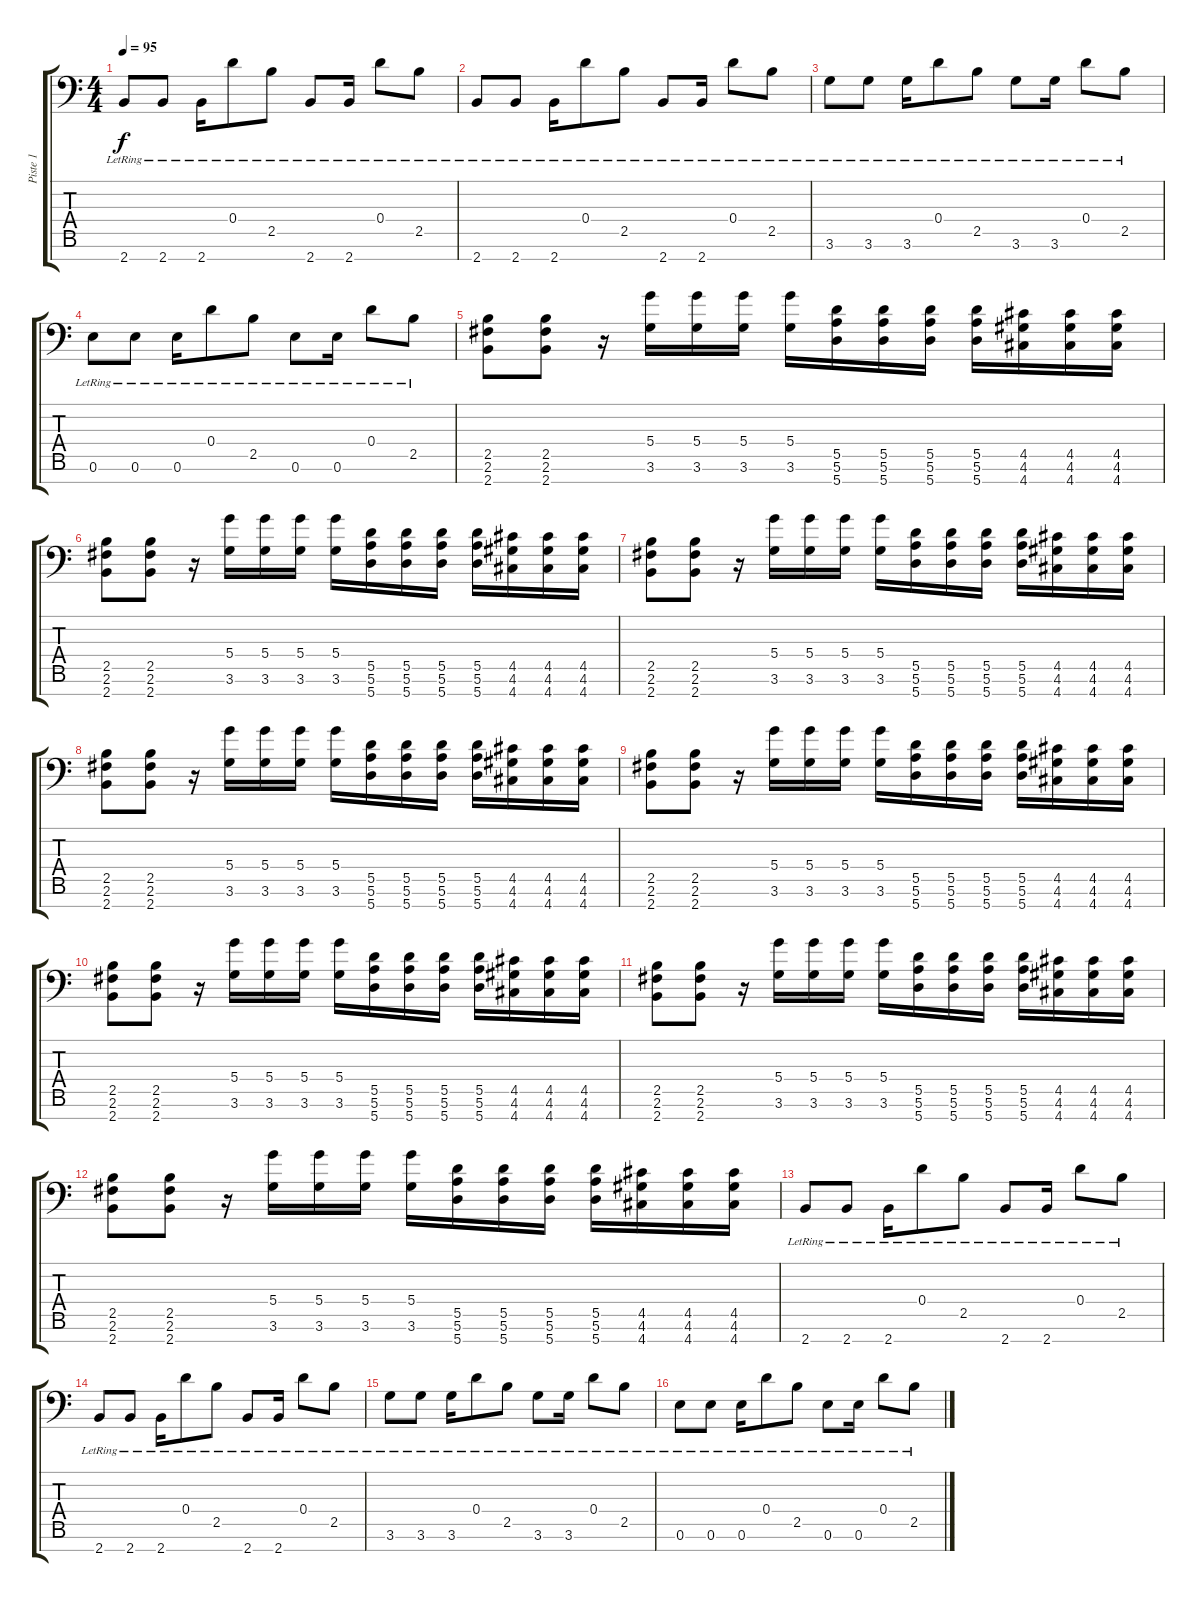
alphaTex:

\track ("Piste 1" "Piste 1") {instrument electricguitarclean}
\staff {score tabs}
\tuning (E4 B3 G3 D3 A2 E2 A1) {hide}
\ts (4 4)
\tempo 95
\clef f4
\ks c
2.7{lr}.8{dy f} 2.7{lr}.8 2.7{lr}.16 0.4{lr}.8 2.5{lr}.8 2.7{lr}.8 2.7{lr}.16 0.4{lr}.8 2.5{lr}.8 |
2.7{lr}.8 2.7{lr}.8 2.7{lr}.16 0.4{lr}.8 2.5{lr}.8 2.7{lr}.8 2.7{lr}.16 0.4{lr}.8 2.5{lr}.8 |
3.6{lr}.8 3.6{lr}.8 3.6{lr}.16 0.4{lr}.8 2.5{lr}.8 3.6{lr}.8 3.6{lr}.16 0.4{lr}.8 2.5{lr}.8 |
0.6{lr}.8 0.6{lr}.8 0.6{lr}.16 0.4{lr}.8 2.5{lr}.8 0.6{lr}.8 0.6{lr}.16 0.4{lr}.8 2.5{lr}.8 |
(2.5 2.6 2.7).8{volume 16 instrument overdrivenguitar} (2.5 2.6 2.7).8 r.16 (5.4 3.6).16{volume 10} (5.4 3.6).16 (5.4 3.6).16 (5.4 3.6).16 (5.5 5.6 5.7).16 (5.5 5.6 5.7).16 (5.5 5.6 5.7).16 (5.5 5.6 5.7).16 (4.5 4.6 4.7).16 (4.5 4.6 4.7).16 (4.5 4.6 4.7).16 |
(2.5 2.6 2.7).8{volume 16} (2.5 2.6 2.7).8 r.16 (5.4 3.6).16 (5.4 3.6).16 (5.4 3.6).16 (5.4 3.6).16 (5.5 5.6 5.7).16 (5.5 5.6 5.7).16 (5.5 5.6 5.7).16 (5.5 5.6 5.7).16 (4.5 4.6 4.7).16 (4.5 4.6 4.7).16 (4.5 4.6 4.7).16 |
(2.5 2.6 2.7).8 (2.5 2.6 2.7).8 r.16 (5.4 3.6).16 (5.4 3.6).16 (5.4 3.6).16 (5.4 3.6).16 (5.5 5.6 5.7).16 (5.5 5.6 5.7).16 (5.5 5.6 5.7).16 (5.5 5.6 5.7).16 (4.5 4.6 4.7).16 (4.5 4.6 4.7).16 (4.5 4.6 4.7).16 |
(2.5 2.6 2.7).8 (2.5 2.6 2.7).8 r.16 (5.4 3.6).16 (5.4 3.6).16 (5.4 3.6).16 (5.4 3.6).16 (5.5 5.6 5.7).16 (5.5 5.6 5.7).16 (5.5 5.6 5.7).16 (5.5 5.6 5.7).16 (4.5 4.6 4.7).16 (4.5 4.6 4.7).16 (4.5 4.6 4.7).16 |
(2.5 2.6 2.7).8 (2.5 2.6 2.7).8 r.16 (5.4 3.6).16 (5.4 3.6).16 (5.4 3.6).16 (5.4 3.6).16 (5.5 5.6 5.7).16 (5.5 5.6 5.7).16 (5.5 5.6 5.7).16 (5.5 5.6 5.7).16 (4.5 4.6 4.7).16 (4.5 4.6 4.7).16 (4.5 4.6 4.7).16 |
(2.5 2.6 2.7).8 (2.5 2.6 2.7).8 r.16 (5.4 3.6).16 (5.4 3.6).16 (5.4 3.6).16 (5.4 3.6).16 (5.5 5.6 5.7).16 (5.5 5.6 5.7).16 (5.5 5.6 5.7).16 (5.5 5.6 5.7).16 (4.5 4.6 4.7).16 (4.5 4.6 4.7).16 (4.5 4.6 4.7).16 |
(2.5 2.6 2.7).8 (2.5 2.6 2.7).8 r.16 (5.4 3.6).16 (5.4 3.6).16 (5.4 3.6).16 (5.4 3.6).16 (5.5 5.6 5.7).16 (5.5 5.6 5.7).16 (5.5 5.6 5.7).16 (5.5 5.6 5.7).16 (4.5 4.6 4.7).16 (4.5 4.6 4.7).16 (4.5 4.6 4.7).16 |
(2.5 2.6 2.7).8 (2.5 2.6 2.7).8 r.16 (5.4 3.6).16 (5.4 3.6).16 (5.4 3.6).16 (5.4 3.6).16 (5.5 5.6 5.7).16 (5.5 5.6 5.7).16 (5.5 5.6 5.7).16 (5.5 5.6 5.7).16 (4.5 4.6 4.7).16 (4.5 4.6 4.7).16 (4.5 4.6 4.7).16 |
2.7{lr}.8{volume 13 instrument electricguitarclean} 2.7{lr}.8 2.7{lr}.16 0.4{lr}.8 2.5{lr}.8 2.7{lr}.8 2.7{lr}.16 0.4{lr}.8 2.5{lr}.8 |
2.7{lr}.8 2.7{lr}.8 2.7{lr}.16 0.4{lr}.8 2.5{lr}.8 2.7{lr}.8 2.7{lr}.16 0.4{lr}.8 2.5{lr}.8 |
3.6{lr}.8 3.6{lr}.8 3.6{lr}.16 0.4{lr}.8 2.5{lr}.8 3.6{lr}.8 3.6{lr}.16 0.4{lr}.8 2.5{lr}.8 |
0.6{lr}.8 0.6{lr}.8 0.6{lr}.16 0.4{lr}.8 2.5{lr}.8 0.6{lr}.8 0.6{lr}.16 0.4{lr}.8 2.5{lr}.8
